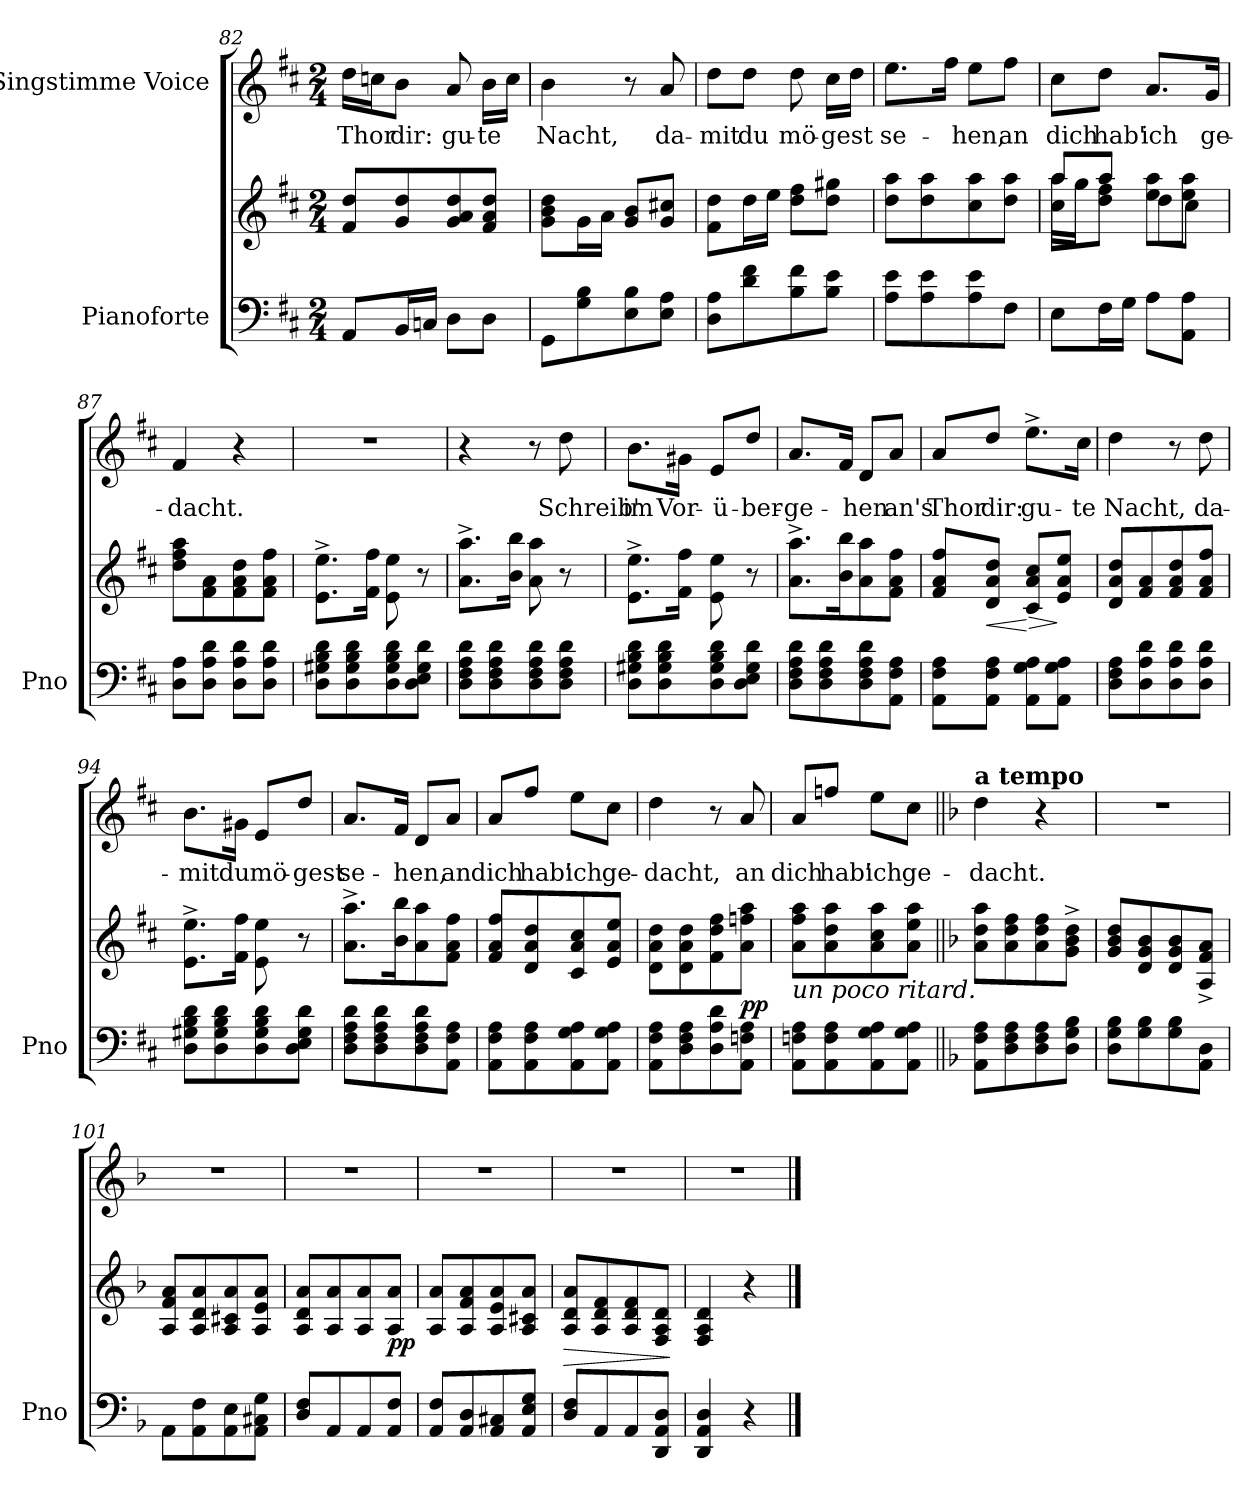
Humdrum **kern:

**kern	**kern	**dynam	**kern	**text
*part2	*part2	*part2	*part1	*part1
*staff3	*staff2	*staff2/3	*staff1	*staff1
*I"Pianoforte	*	*	*I"Singstimme Voice	*
*I'Pno	*	*	*	*
*clefF4	*clefG2	*	*clefG2	*
*k[f#c#]	*k[f#c#]	*	*k[f#c#]	*
*M2/4	*M2/4	*	*M2/4	*
=82	=82	=82	=82	=82
!	!	!	!	!LO:LY:b
8AA/L	8f#/ 8dd/L	.	16dd\LL	Thor
.	.	.	16ccn\J	.
!	!	!	!	!LO:LY:b
16BB/L	8g/ 8dd/	.	8b\J	dir:
16Cn/JJ	.	.	.	.
!	!	!	!	!LO:LY:b
8D\L	8g/ 8a/ 8dd/	.	8a/	gu-
!	!	!	!	!LO:LY:b
8D\J	8f#/ 8a/ 8dd/J	.	16b\LL	-te
.	.	.	16cc\JJ	.
!!LO:LB:g=z
=83	=83	=83	=83	=83
!	!	!	!	!LO:LY:b
8GG\L	8g\ 8b\ 8dd\L	.	4b\	Nacht,
8G\ 8B\	16g\L	.	.	.
.	16a\JJ	.	.	.
8E\ 8B\	8g/ 8b/L	.	8r	.
!	!	!	!	!LO:LY:b
8E\ 8A\J	8g/ 8cc#X/J	.	8a/	da-
=84	=84	=84	=84	=84
!	!	!	!	!LO:LY:b
8D\ 8A\L	8f#\ 8dd\L	.	8dd\L	-mit
!	!	!	!	!LO:LY:b
8d\ 8f#\	16dd\L	.	8dd\J	du
.	16ee\JJ	.	.	.
!	!	!	!	!LO:LY:b
8B\ 8f#\	8dd\ 8ff#\L	.	8dd\	mö-
!	!	!	!	!LO:LY:b
8B\ 8e\J	8dd\ 8gg#X\J	.	16cc#\LL	-gest
.	.	.	16dd\JJ	.
=85	=85	=85	=85	=85
!	!	!	!	!LO:LY:b
8A\ 8e\L	8dd\ 8aa\L	.	8.ee\L	se-
8A\ 8e\	8dd\ 8aa\	.	.	.
.	.	.	16ff#\Jk	.
!	!	!	!	!LO:LY:b
8A\ 8e\	8cc#\ 8aa\	.	8ee\L	-hen,
!	!	!	!	!LO:LY:b
8F#\J	8dd\ 8aa\J	.	8ff#\J	an
=86	=86	=86	=86	=86
*	*^	*	*	*
*	*	*^	*	*	*
!	!	!	!	!	!	!LO:LY:b
8E\L	8aa/L	8cc#\L	16aa\LL	.	8cc#\L	dich
.	.	.	16gg\JJ	.	.	.
!	!	!	!	!	!	!LO:LY:b
16F#\L	8aa/J	8dd\ 8ff#\J	4.ryy	.	8dd\J	hab'
16G\JJ	.	.	.	.	.	.
!	!	!	!	!	!	!LO:LY:b
8A\L	8ee\ 8aa\L	8dd\L	.	.	8.a/L	ich
8AA\ 8A\J	8ee\ 8aa\J	8cc#\J	.	.	.	.
!	!	!	!	!	!	!LO:LY:b
.	.	.	.	.	16g/Jk	ge-
*	*v	*v	*v	*	*	*
=87	=87	=87	=87	=87
!	!	!	!	!LO:LY:b
8D\ 8A\L	8dd\ 8ff#\ 8aa\L	.	4f#/	-dacht.
8D\ 8A\ 8d\J	8f#\ 8a\	.	.	.
8D\ 8A\ 8d\L	8f#\ 8a\ 8dd\	.	4r	.
8D\ 8A\ 8d\J	8f#\ 8a\ 8ff#\J	.	.	.
!!LO:LB:g=z
=88	=88	=88	=88	=88
8D\ 8G#X\ 8B\ 8d\L	8.e\^ 8.ee\^L	.	2r	.
8D\ 8G#\ 8B\ 8d\	.	.	.	.
.	16f#\ 16ff#\Jk	.	.	.
8D\ 8G#\ 8B\ 8d\	8e\ 8ee\	.	.	.
8D\ 8E\ 8G#\ 8d\J	8r	.	.	.
=89	=89	=89	=89	=89
8D\ 8F#\ 8A\ 8d\L	8.a\^ 8.aa\^L	.	4r	.
8D\ 8F#\ 8A\ 8d\	.	.	.	.
.	16b\ 16bb\Jk	.	.	.
8D\ 8F#\ 8A\ 8d\	8a\ 8aa\	.	8r	.
!	!	!	!	!LO:LY:b
8D\ 8F#\ 8A\ 8d\J	8r	.	8dd\	Schreib'
=90	=90	=90	=90	=90
!	!	!	!	!LO:LY:b
8D\ 8G#X\ 8B\ 8d\L	8.e\^ 8.ee\^L	.	8.b\L	im
8D\ 8G#\ 8B\ 8d\	.	.	.	.
!	!	!	!	!LO:LY:b
.	16f#\ 16ff#\Jk	.	16g#X\Jk	Vor-
!	!	!	!	!LO:LY:b
8D\ 8G#\ 8B\ 8d\	8e\ 8ee\	.	8e/L	-ü-
!	!	!	!	!LO:LY:b
8D\ 8E\ 8G#\ 8d\J	8r	.	8dd/J	-ber-
=91	=91	=91	=91	=91
!	!	!	!	!LO:LY:b
8D\ 8F#\ 8A\ 8d\L	8.a\^ 8.aa\^L	.	8.a/L	-ge-
8D\ 8F#\ 8A\ 8d\	.	.	.	.
.	16b\ 16bb\K	.	16f#/Jk	.
!	!	!	!	!LO:LY:b
8D\ 8F#\ 8A\ 8d\	8a\ 8aa\	.	8d/L	-hen
!	!	!	!	!LO:LY:b
8AA\ 8F#\ 8A\J	8f#\ 8a\ 8ff#\J	.	8a/J	an's
=92	=92	=92	=92	=92
!	!	!	!	!LO:LY:b
8AA\ 8F#\ 8A\L	8f#/ 8a/ 8ff#/L	.	8a/L	Thor
!	!	!LO:HP:b	!	!LO:LY:b
8AA\ 8F#\ 8A\J	8d/ 8a/ 8dd/J	<	8dd/J	dir:
!	!	!LO:HP:n=1:b	!	!LO:LY:b
8AA\ 8G\ 8A\L	8c#/ 8a/ 8cc#/L	[ >	8.ee^\L	gu-
8AA\ 8G\ 8A\J	8e/ 8a/ 8ee/J	]	.	.
!	!	!	!	!LO:LY:b
.	.	.	16cc#\Jk	-te
=93	=93	=93	=93	=93
!	!	!	!	!LO:LY:b
8D\ 8F#\ 8A\L	8d/ 8a/ 8dd/L	.	4dd\	Nacht,
8D\ 8A\ 8d\	8f#/ 8a/	.	.	.
8D\ 8A\ 8d\	8f#/ 8a/ 8dd/	.	8r	.
!	!	!	!	!LO:LY:b
8D\ 8A\ 8d\J	8f#/ 8a/ 8ff#/J	.	8dd\	da-
!!LO:PB:g=z
=94	=94	=94	=94	=94
!	!	!	!	!LO:LY:b
8D\ 8G#X\ 8B\ 8d\L	8.e\^ 8.ee\^L	.	8.b\L	-mit
8D\ 8G#\ 8B\ 8d\	.	.	.	.
!	!	!	!	!LO:LY:b
.	16f#\ 16ff#\Jk	.	16g#X\Jk	du
!	!	!	!	!LO:LY:b
8D\ 8G#\ 8B\ 8d\	8e\ 8ee\	.	8e/L	mö-
!	!	!	!	!LO:LY:b
8D\ 8E\ 8G#\ 8d\J	8r	.	8dd/J	-gest
=95	=95	=95	=95	=95
!	!	!	!	!LO:LY:b
8D\ 8F#\ 8A\ 8d\L	8.a\^ 8.aa\^L	.	8.a/L	se-
8D\ 8F#\ 8A\ 8d\	.	.	.	.
.	16b\ 16bb\K	.	16f#/Jk	.
!	!	!	!	!LO:LY:b
8D\ 8F#\ 8A\ 8d\	8a\ 8aa\	.	8d/L	-hen,
!	!	!	!	!LO:LY:b
8AA\ 8F#\ 8A\J	8f#\ 8a\ 8ff#\J	.	8a/J	an
=96	=96	=96	=96	=96
!	!	!	!	!LO:LY:b
8AA\ 8F#\ 8A\L	8f#/ 8a/ 8ff#/L	.	8a/L	dich
!	!	!	!	!LO:LY:b
8AA\ 8F#\ 8A\	8d/ 8a/ 8dd/	.	8ff#/J	hab'
!	!	!	!	!LO:LY:b
8AA\ 8G\ 8A\	8c#/ 8a/ 8cc#/	.	8ee\L	ich
!	!	!	!	!LO:LY:b
8AA\ 8G\ 8A\J	8e/ 8a/ 8ee/J	.	8cc#\J	ge-
=97	=97	=97	=97	=97
!	!	!	!	!LO:LY:b
8AA\ 8F#\ 8A\L	8d\ 8a\ 8dd\L	.	4dd\	-dacht,
8D\ 8F#\ 8A\	8d\ 8a\ 8dd\	.	.	.
8D\ 8A\ 8d\	8f#\ 8dd\ 8ff#\	.	8r	.
*	*	*	*MM47	*
!	!	!LO:DY:a=2	!	!LO:LY:b
8AA\ 8Fn\ 8A\J	8a\ 8ffn\ 8aa\J	pp	8a/	an
=98	=98	=98	=98	=98
*	*	*	*MM45	*
!	!LO:TX:b:i:t=un poco ritard.	!	!	!
!	!	!	!	!LO:LY:b
8AA\ 8Fn\ 8A\L	8a\ 8ff#\ 8aa\L	.	8a/L	dich
*	*	*	*MM43	*
!	!	!	!	!LO:LY:b
8AA\ 8F\ 8A\	8a\ 8dd\ 8aa\	.	8ffn/J	hab'
*	*	*	*MM41	*
!	!	!	!	!LO:LY:b
8AA\ 8G\ 8A\	8a\ 8cc#\ 8aa\	.	8ee\L	ich
*	*	*	*MM39	*
!	!	!	!	!LO:LY:b
8AA\ 8G\ 8A\J	8a\ 8ee\ 8aa\J	.	8cc#\J	ge-
!!LO:LB:g=z
=99||	=99||	=99||	=99||	=99||
*k[b-]	*k[b-]	*	*k[b-]	*
*	*	*	*MM47	*
!	!	!	!LO:TX:a:B:t=a tempo	!
!	!	!	!	!LO:LY:b
8AA\ 8F\ 8A\L	8a\ 8dd\ 8aa\L	.	4dd\	-dacht.
8D\ 8F\ 8A\	8a\ 8dd\ 8ff\	.	.	.
8D\ 8F\ 8A\	8a\ 8dd\ 8ff\	.	4r	.
8D\ 8G\ 8B-\J	8g\^ 8b-\^ 8dd\^J	.	.	.
=100	=100	=100	=100	=100
8D\ 8G\ 8B-\L	8g/ 8b-/ 8dd/L	.	2r	.
8G\ 8B-\	8d/ 8g/ 8b-/	.	.	.
8G\ 8B-\	8d/ 8g/ 8b-/	.	.	.
8AA\ 8D\J	8A/^ 8f/^ 8a/^J	.	.	.
=101	=101	=101	=101	=101
8AA\L	8A/ 8f/ 8a/L	.	2r	.
8AA\ 8F\	8A/ 8d/ 8a/	.	.	.
8AA\ 8E\	8A/ 8c#X/ 8a/	.	.	.
8AA\ 8C#X\ 8G\J	8A/ 8e/ 8a/J	.	.	.
=102	=102	=102	=102	=102
8D/ 8F/L	8A/ 8d/ 8a/L	.	2r	.
8AA/	8A/ 8a/	.	.	.
8AA/	8A/ 8a/	.	.	.
!	!	!LO:DY:b	!	!
8AA/ 8F/J	8A/ 8a/J	pp	.	.
=103	=103	=103	=103	=103
8AA/ 8F/L	8A/ 8a/L	.	2r	.
8AA/ 8D/	8A/ 8f/ 8a/	.	.	.
8AA/ 8C#X/	8A/ 8e/ 8a/	.	.	.
8AA/ 8E/ 8G/J	8A/ 8c#X/ 8a/J	.	.	.
=104	=104	=104	=104	=104
!	!	!LO:HP:b	!	!
8D/ 8F/L	8A/ 8d/ 8a/L	>	2r	.
8AA/	8A/ 8d/ 8f/	.	.	.
8AA/	8A/ 8d/ 8f/	.	.	.
8DD/ 8AA/ 8D/J	8F/ 8A/ 8d/J	.	.	.
.	.	]	.	.
=105	=105	=105	=105	=105
4DD/ 4AA/ 4D/	4F/ 4A/ 4d/	.	2r	.
4r	4r	.	.	.
==	==	==	==	==
*-	*-	*-	*-	*-
